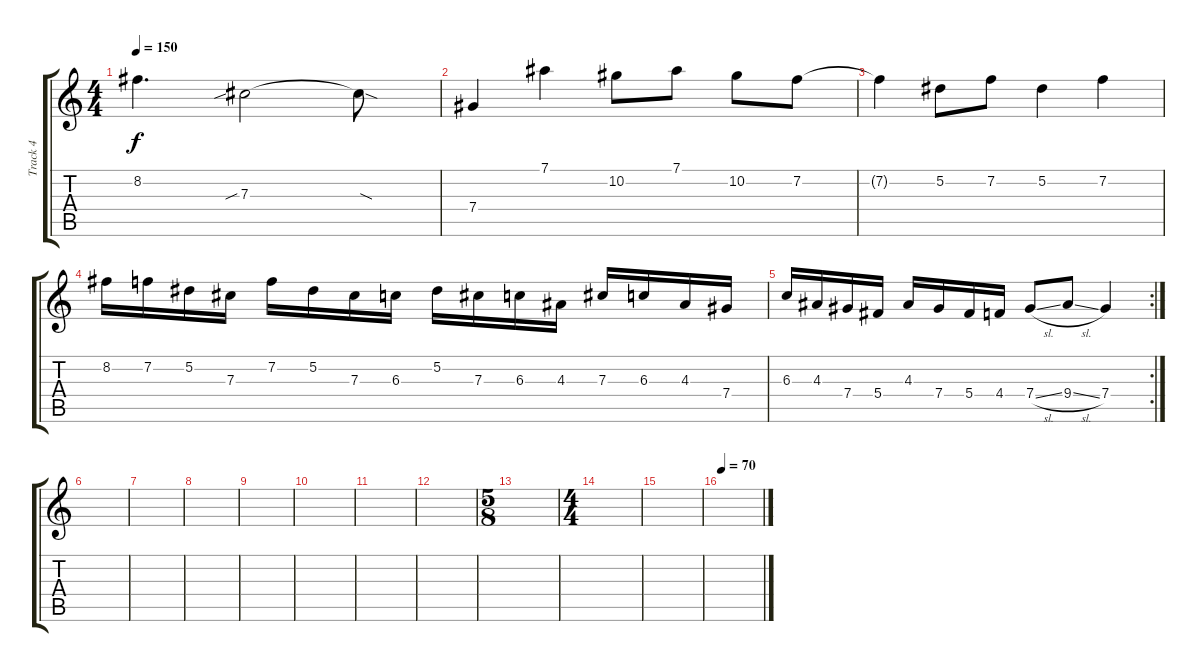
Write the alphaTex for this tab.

\track ("Track 4" "Track 4") {instrument overdrivenguitar}
\staff {score tabs}
\tuning (Eb4 Bb3 Gb3 Db3 Ab2 Eb2) {hide}
\ts (4 4)
\tempo 150
\clef g2
\ks c
8.2{t}.4{d dy f} 7.3{sib}.2 7.3{sod t}.8 |
7.4.4 7.1.4 10.2.8 7.1.8 10.2.8 7.2.8 |
7.2{t}.4 5.2.8 7.2.8 5.2.4 7.2.4 |
8.2.16 7.2.16 5.2.16 7.3.16 7.2.16 5.2.16 7.3.16 6.3.16 5.2.16 7.3.16 6.3.16 4.3.16 7.3.16 6.3.16 4.3.16 7.4.16 |
\rc 2
6.3.16 4.3.16 7.4.16 5.4.16 4.3.16 7.4.16 5.4.16 4.4.16 7.4{sl}.8 9.4{sl}.8 7.4.4 |
|
|
|
|
|
|
|
\ts (5 8)
|
\ts (4 4)
|
|
\tempo 70
